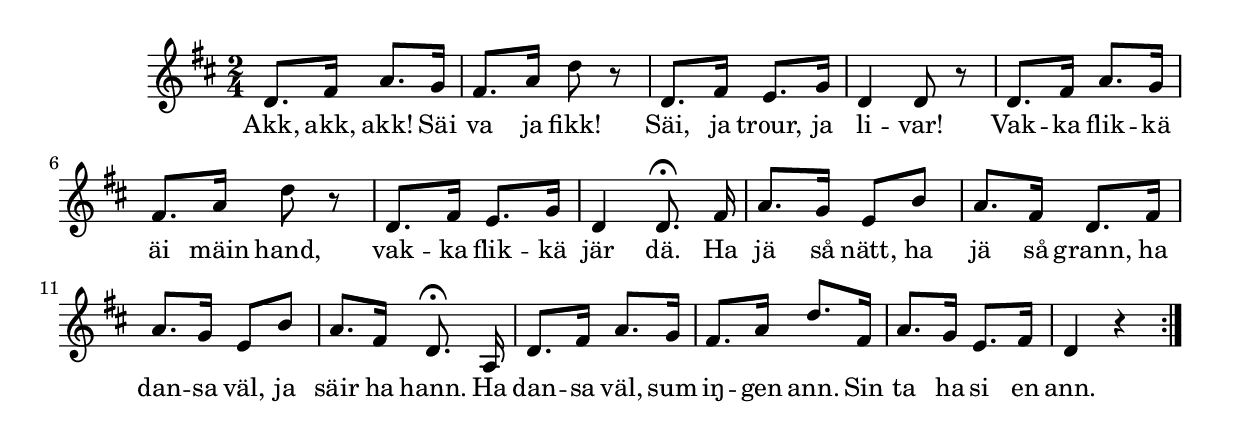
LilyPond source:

{
\time 2/4
\key d \major

\repeat volta 2 { 
 d'8. fis'16 a'8. g'16  | 
 fis'8. a'16 d''8 r  | 
 d'8. fis'16 e'8. g'16  | 
 d'4 d'8 r  | 
 d'8. fis'16 a'8. g'16  | 
 fis'8. a'16 d''8 r  | 
 d'8. fis'16 e'8. g'16  | 
 d'4 d'8.-\fermata\noBeam fis'16  | 
 a'8. g'16 e'8 b'  | 
 a'8. fis'16 d'8. fis'16  | 
 a'8. g'16 e'8 b'  | 
 a'8. fis'16 d'8.-\fermata\noBeam a16  | 
 d'8. fis'16 a'8. g'16  | 
 fis'8. a'16 d''8. fis'16  | 
 a'8. g'16 e'8. fis'16  | 
 d'4 r  |
 } %( endrepeat )% 
 }
 \addlyrics {
     Akk, akk, akk! Säi va ja fikk! Säi, ja trour, ja li -- var!
     Vak -- ka flik -- kä äi mäin hand, vak -- ka flik -- kä jär dä. Ha
     jä så nätt, ha jä så grann, ha dan -- sa väl, ja säir ha hann. Ha
     dan -- sa väl, sum iŋ -- gen ann. Sin ta ha si en ann.
}
